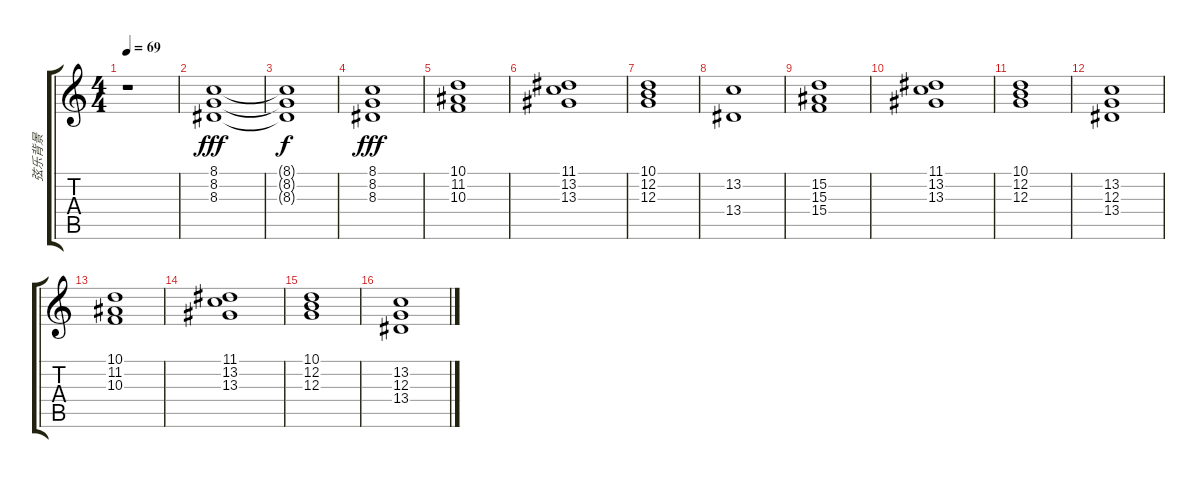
\track ("弦乐背景" "弦乐背景") {instrument pad2warm}
\staff {score tabs}
\tuning (E4 B3 G3 D3 A2 E2) {hide}
\ts (4 4)
\tempo 69
\clef g2
\ks c
r.1{dy fff instrument pad2warm} |
(8.1 8.2 8.3).1 |
(8.1{t} 8.2{t} 8.3{t}).1{dy f} |
(8.1 8.2 8.3).1{dy fff} |
(10.1 11.2 10.3).1 |
(11.1 13.2 13.3).1 |
(10.1 12.2 12.3).1 |
(13.2 13.4).1 |
(15.2 15.3 15.4).1 |
(11.1 13.2 13.3).1 |
(10.1 12.2 12.3).1 |
(13.2 12.3 13.4).1 |
(10.1 11.2 10.3).1 |
(11.1 13.2 13.3).1 |
(10.1 12.2 12.3).1 |
(13.2 12.3 13.4).1
